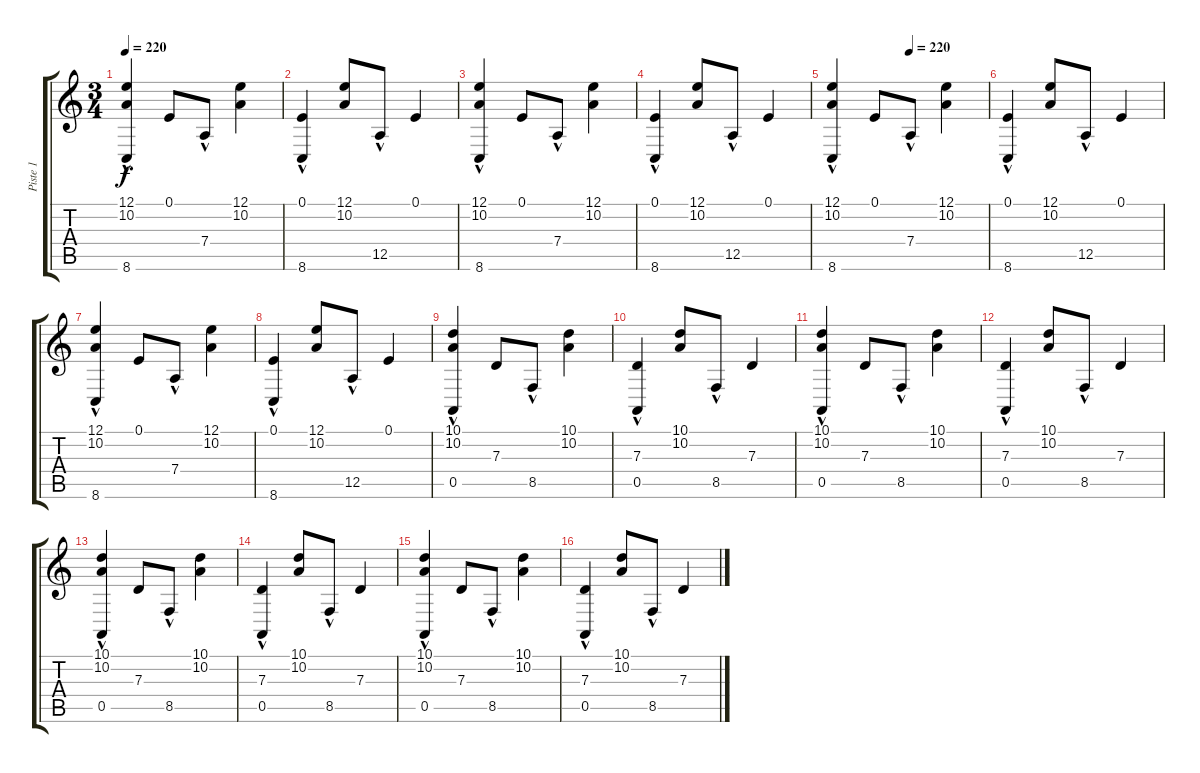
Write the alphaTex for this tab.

\track ("Piste 1" "Piste 1") {instrument harpsichord}
\staff {score tabs}
\tuning (E4 B3 G3 D3 A2 E2) {hide}
\ts (3 4)
\tempo 220
\clef g2
\ks c
(12.1 10.2 8.6{hac}).4{dy f} 0.1.8 7.4{hac}.8 (12.1 10.2).4 |
(0.1 8.6{hac}).4 (12.1 10.2).8 12.5{hac}.8 0.1.4 |
(12.1 10.2 8.6{hac}).4 0.1.8 7.4{hac}.8 (12.1 10.2).4 |
(0.1 8.6{hac}).4 (12.1 10.2).8 12.5{hac}.8 0.1.4 |
\tempo (220 0.5)
(12.1 10.2 8.6{hac}).4 0.1.8 7.4{hac}.8 (12.1 10.2).4 |
(0.1 8.6{hac}).4 (12.1 10.2).8 12.5{hac}.8 0.1.4 |
(12.1 10.2 8.6{hac}).4 0.1.8 7.4{hac}.8 (12.1 10.2).4 |
(0.1 8.6{hac}).4 (12.1 10.2).8 12.5{hac}.8 0.1.4 |
(10.1 10.2 0.5{hac}).4 7.3.8 8.5{hac}.8 (10.1 10.2).4 |
(7.3 0.5{hac}).4 (10.1 10.2).8 8.5{hac}.8 7.3.4 |
(10.1 10.2 0.5{hac}).4 7.3.8 8.5{hac}.8 (10.1 10.2).4 |
(7.3 0.5{hac}).4 (10.1 10.2).8 8.5{hac}.8 7.3.4 |
(10.1 10.2 0.5{hac}).4 7.3.8 8.5{hac}.8 (10.1 10.2).4 |
(7.3 0.5{hac}).4 (10.1 10.2).8 8.5{hac}.8 7.3.4 |
(10.1 10.2 0.5{hac}).4 7.3.8 8.5{hac}.8 (10.1 10.2).4 |
(7.3 0.5{hac}).4 (10.1 10.2).8 8.5{hac}.8 7.3.4
